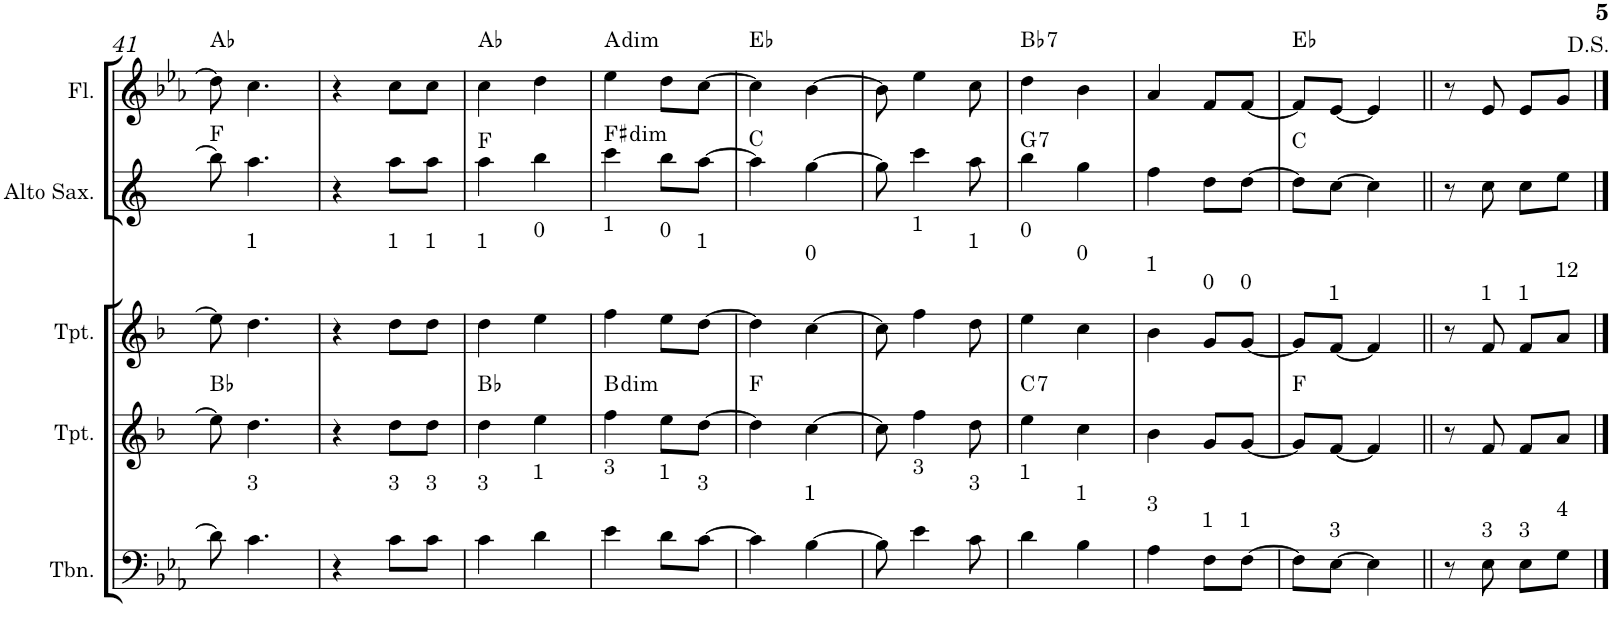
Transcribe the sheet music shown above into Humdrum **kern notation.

**kern	**kern	**harte	**kern	**kern	**harte	**kern	**harte
*part5	*part4	*part4	*part3	*part2	*part2	*part1	*part1
*staff5	*staff4	*	*staff3	*staff2	*	*staff1	*
*I"C clavF	*I"Bb	*	*I"Bb - Pirata	*I"Eb	*	*I"C clavG	*
!!LO:PB:g=z
*clefF4	*clefG2	*	*clefG2	*clefG2	*	*clefG2	*
*	*Trd1c2	*	*Trd1c2	*Trd5c9	*	*	*
*k[b-e-a-]	*k[b-]	*	*k[b-]	*k[]	*	*k[b-e-a-]	*
*E-:	*F:	*	*F:	*	*	*E-:	*
*M2/4	*M2/4	*	*M2/4	*M2/4	*	*M2/4	*
=41	=41	=41	=41	=41	=41	=41	=41
8d-\]	8ee-\]	Bb:maj	8ee-\]	8bb-\]	F:maj	8dd-\]	Ab:maj
!	!	!	!LO:TX:a:t=1	!	!	!	!
!LO:TX:a:t=3	!	!	!	!	!	!	!
4.c\	4.dd\	.	4.dd\	4.aa\	.	4.cc\	.
=42	=42	=42	=42	=42	=42	=42	=42
4r	4r	.	4r	4r	.	4r	.
!	!	!	!LO:TX:a:t=1	!	!	!	!
!LO:TX:a:t=3	!	!	!	!	!	!	!
8c\L	8dd\L	.	8dd\L	8aa\L	.	8cc\L	.
!	!	!	!LO:TX:a:t=1	!	!	!	!
!LO:TX:a:t=3	!	!	!	!	!	!	!
8c\J	8dd\J	.	8dd\J	8aa\J	.	8cc\J	.
=43	=43	=43	=43	=43	=43	=43	=43
!	!	!	!LO:TX:a:t=1	!	!	!	!
!LO:TX:a:t=3	!	!	!	!	!	!	!
4c\	4dd\	Bb:maj	4dd\	4aa\	F:maj	4cc\	Ab:maj
!	!	!	!LO:TX:a:t=0	!	!	!	!
!LO:TX:a:t=1	!	!	!	!	!	!	!
4d\	4ee\	.	4ee\	4bb\	.	4dd\	.
=44	=44	=44	=44	=44	=44	=44	=44
!	!	!	!LO:TX:a:t=1	!	!	!	!
!LO:TX:a:t=3	!	!LO:H:kt=dim	!	!	!LO:H:kt=dim	!	!LO:H:kt=dim
4e-\	4ff\	B:dim	4ff\	4ccc\	F#:dim	4ee-\	A:dim
!	!	!	!LO:TX:a:t=0	!	!	!	!
!LO:TX:a:t=1	!	!	!	!	!	!	!
8d\L	8ee\L	.	8ee\L	8bb\L	.	8dd\L	.
!	!	!	!LO:TX:a:t=1	!	!	!	!
!LO:TX:a:t=3	!	!	!	!	!	!	!
[>8c\J	[>8dd\J	.	[>8dd\J	[>8aa\J	.	[>8cc\J	.
=45	=45	=45	=45	=45	=45	=45	=45
4c\]	4dd\]	F:maj	4dd\]	4aa\]	C:maj	4cc\]	Eb:maj
!	!	!	!LO:TX:a:t=0	!	!	!	!
!LO:TX:a:t=1	!	!	!	!	!	!	!
[>4B-\	[>4cc\	.	[>4cc\	[>4gg\	.	[>4b-\	.
=46	=46	=46	=46	=46	=46	=46	=46
8B-\]	8cc\]	.	8cc\]	8gg\]	.	8b-\]	.
!	!	!	!LO:TX:a:t=1	!	!	!	!
!LO:TX:a:t=3	!	!	!	!	!	!	!
4e-\	4ff\	.	4ff\	4ccc\	.	4ee-\	.
!	!	!	!LO:TX:a:t=1	!	!	!	!
!LO:TX:a:t=3	!	!	!	!	!	!	!
8c\	8dd\	.	8dd\	8aa\	.	8cc\	.
=47	=47	=47	=47	=47	=47	=47	=47
!	!	!	!LO:TX:a:t=0	!	!	!	!
!LO:TX:a:t=1	!	!LO:H:kt=7	!	!	!LO:H:kt=7	!	!LO:H:kt=7
4d\	4ee\	C:7	4ee\	4bb\	G:7	4dd\	Bb:7
!	!	!	!LO:TX:a:t=0	!	!	!	!
!LO:TX:a:t=1	!	!	!	!	!	!	!
4B-\	4cc\	.	4cc\	4gg\	.	4b-\	.
=48	=48	=48	=48	=48	=48	=48	=48
!	!	!	!LO:TX:a:t=1	!	!	!	!
!LO:TX:a:t=3	!	!	!	!	!	!	!
4A-\	4b-\	.	4b-\	4ff\	.	4a-/	.
!	!	!	!LO:TX:a:t=0	!	!	!	!
!LO:TX:a:t=1	!	!	!	!	!	!	!
8F\L	8g/L	.	8g/L	8dd\L	.	8f/L	.
!	!	!	!LO:TX:a:t=0	!	!	!	!
!LO:TX:a:t=1	!	!	!	!	!	!	!
[>8F\J	[<8g/J	.	[<8g/J	[>8dd\J	.	[<8f/J	.
=49	=49	=49	=49	=49	=49	=49	=49
8F\L]	8g/L]	F:maj	8g/L]	8dd\L]	C:maj	8f/L]	Eb:maj
!	!	!	!LO:TX:a:t=1	!	!	!	!
!LO:TX:a:t=3	!	!	!	!	!	!	!
[>8E-\J	[<8f/J	.	[<8f/J	[>8cc\J	.	[<8e-/J	.
4E-\]	4f/]	.	4f/]	4cc\]	.	4e-/]	.
=50||	=50||	=50||	=50||	=50||	=50||	=50||	=50||
8r	8r	.	8r	8r	.	8r	.
!	!	!	!LO:TX:a:t=1	!	!	!	!
!LO:TX:a:t=3	!	!	!	!	!	!	!
8E-\	8f/	.	8f/	8cc\	.	8e-/	.
!	!	!	!LO:TX:a:t=1	!	!	!	!
!LO:TX:a:t=3	!	!	!	!	!	!	!
8E-\L	8f/L	.	8f/L	8cc\L	.	8e-/L	.
!	!	!	!LO:TX:a:t=12	!	!	!	!
!LO:TX:a:t=4	!	!	!	!	!	!	!
8G\J	8a/J	.	8a/J	8ee\J	.	8g/J	.
==	==	==	==	==	==	==	==
*-	*-	*-	*-	*-	*-	*-	*-
